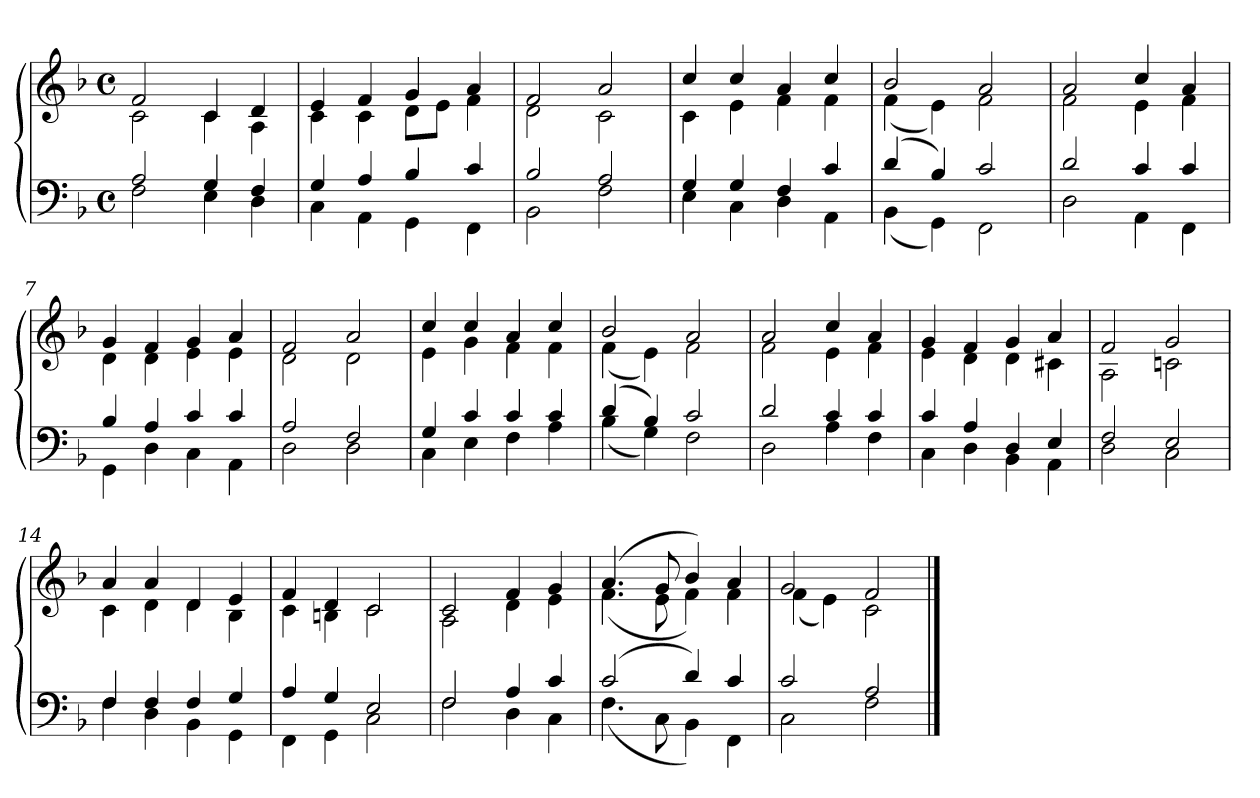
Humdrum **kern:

**kern	**kern
*part1	*part1
*staff2	*staff1
*clefF4	*clefG2
*k[b-]	*k[b-]
*F:	*F:
*M4/4	*M4/4
*met(c)	*met(c)
=1	=1
*^	*^
2A	2F	2f	2c
4G	4E	4c	4c
4F	4D	4d	4A
=2	=2	=2	=2
4G	4C	4e	4c
4A	4AA	4f	4c
4B-	4GG	4g	8dL
.	.	.	8eJ
4c	4FF	4a	4f
=3	=3	=3	=3
2B-	2BB-	2f	2d
2A	2F	2a	2c
=4	=4	=4	=4
4G	4E	4cc	4c
4G	4C	4cc	4e
4F	4D	4a	4f
4c	4AA	4cc	4f
=5	=5	=5	=5
(4d	(4BB-	2b-	(4f
4B-)	4GG)	.	4e)
2c	2FF	2a	2f
=6	=6	=6	=6
2d	2D	2a	2f
4c	4AA	4cc	4e
4c	4FF	4a	4f
=7	=7	=7	=7
4B-	4GG	4g	4d
4A	4D	4f	4d
4c	4C	4g	4e
4c	4AA	4a	4e
=8	=8	=8	=8
2A	2D	2f	2d
2F	2D	2a	2d
=9	=9	=9	=9
4G	4C	4cc	4e
4c	4E	4cc	4g
4c	4F	4a	4f
4c	4A	4cc	4f
=10	=10	=10	=10
(4d	(4B-	2b-	(4f
4B-)	4G)	.	4e)
2c	2F	2a	2f
=11	=11	=11	=11
2d	2D	2a	2f
4c	4A	4cc	4e
4c	4F	4a	4f
=12	=12	=12	=12
4c	4C	4g	4e
4A	4D	4f	4d
4D	4BB-	4g	4d
4E	4AA	4a	4c#X
=13	=13	=13	=13
2F	2D	2f	2A
2E	2C	2g	2cn
=14	=14	=14	=14
4F	4F	4a	4c
4F	4D	4a	4d
4F	4BB-	4d	4d
4G	4GG	4e	4B-
=15	=15	=15	=15
4A	4FF	4f	4c
4G	4GG	4d	4Bn
2E	2C	2c	2c
=16	=16	=16	=16
2F	2F	2c	2A
4A	4D	4f	4d
4c	4C	4g	4e
=17	=17	=17	=17
(2c	(4.F	(4.a	(4.f
.	8C	8g	8e
4d)	4BB-)	4b-)	4f)
4c	4FF	4a	4f
=18	=18	=18	=18
2c	2C	2g	(4f
.	.	.	4e)
2A	2F	2f	2c
*v	*v	*	*
*	*v	*v
==	==
*-	*-
